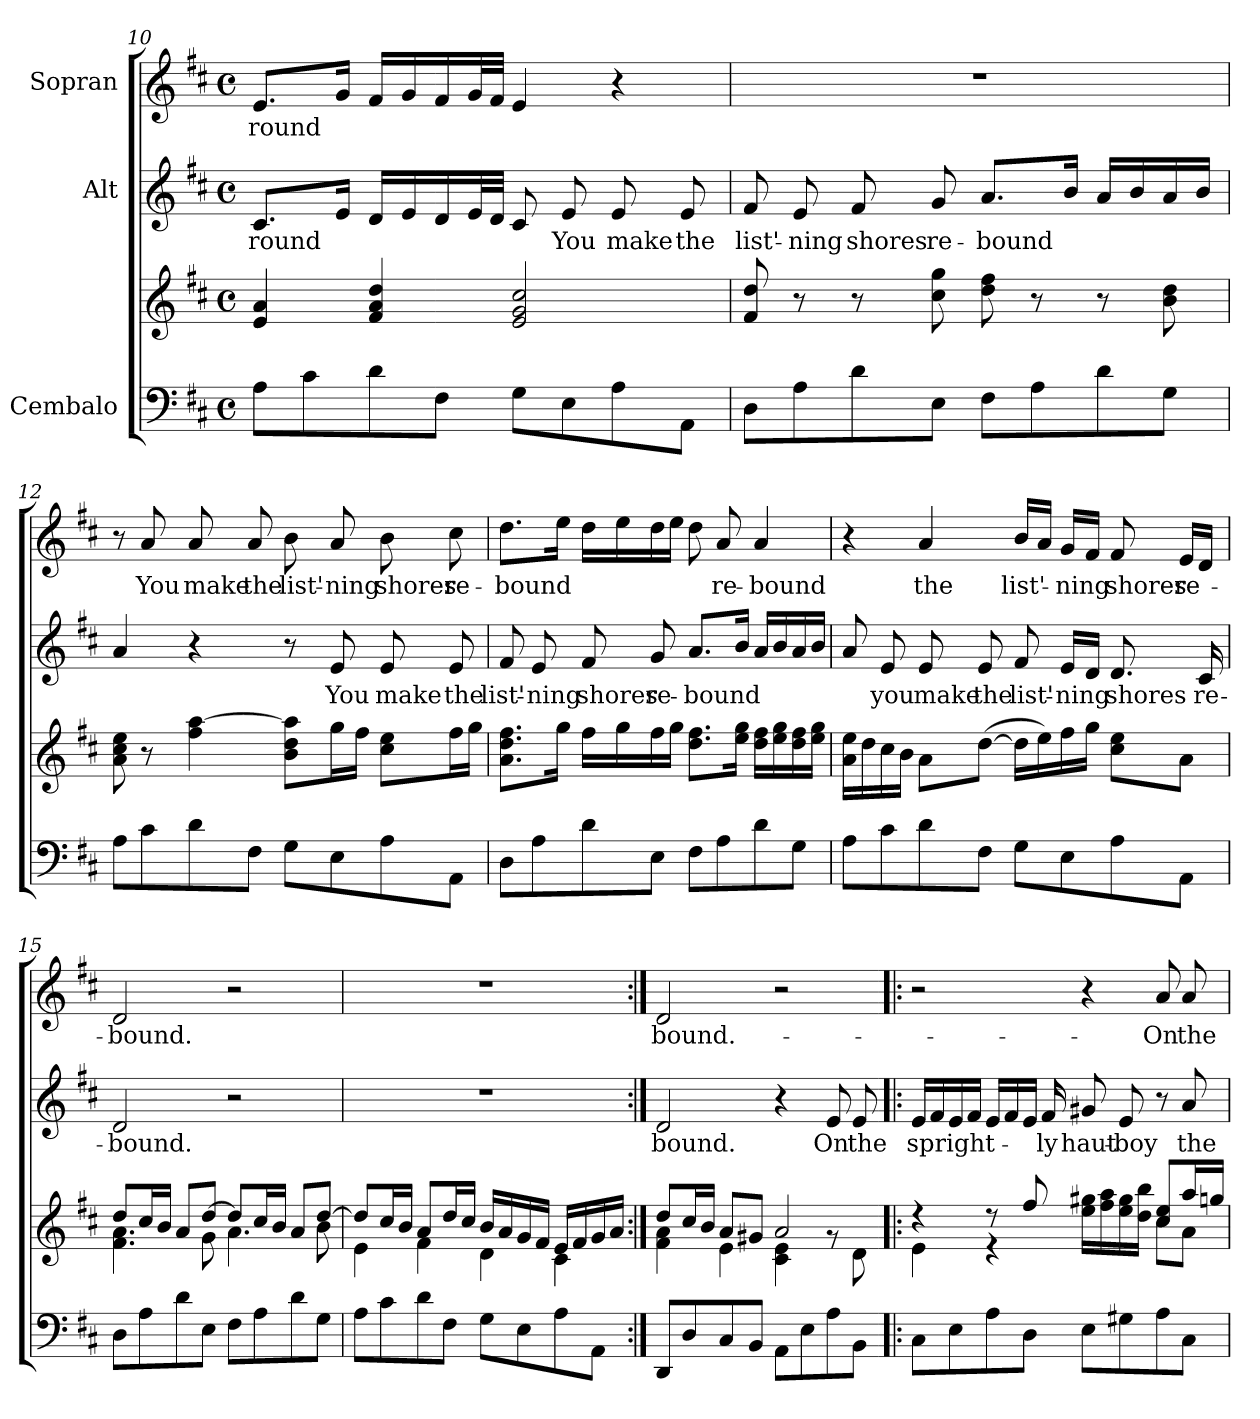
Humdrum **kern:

**kern	**kern	**kern	**text	**kern	**text
*part3	*part3	*part2	*part2	*part1	*part1
*staff4	*staff3	*staff2	*staff2	*staff1	*staff1
*I"Cembalo	*	*I"Alt	*	*I"Sopran	*
*clefF4	*clefG2	*clefG2	*	*clefG2	*
*k[f#c#]	*k[f#c#]	*k[f#c#]	*	*k[f#c#]	*
*M4/4	*M4/4	*M4/4	*	*M4/4	*
*met(c)	*met(c)	*met(c)	*	*met(c)	*
=10	=10	=10	=10	=10	=10
!	!	!	!LO:LY:b	!	!LO:LY:b
8A\L	4e/ 4a/	8.c#/L	-round	8.e/L	round
8c#\	.	.	.	.	.
.	.	16e/Jk	.	16g/Jk	.
8d\	4f#/ 4a/ 4dd/	16d/LL	.	16f#/LL	.
.	.	16e/	.	16g/	.
8F#\J	.	16d/	.	16f#/	.
.	.	32e/L	.	32g/L	.
.	.	32d/JJJ	.	32f#/JJJ	.
8G\L	2e/ 2g/ 2cc#/	8c#/	.	4e/	.
!	!	!	!LO:LY:b	!	!
8E\	.	8e/	You	.	.
!	!	!	!LO:LY:b	!	!
8A\	.	8e/	make	4r	.
!	!	!	!LO:LY:b	!	!
8AA\J	.	8e/	the	.	.
!!LO:PB:g=z
=11	=11	=11	=11	=11	=11
!	!	!	!LO:LY:b	!	!
8D\L	8f#/ 8dd/	8f#/	list'-	1r	.
!	!	!	!LO:LY:b	!	!
8A\	8r	8e/	-ning	.	.
!	!	!	!LO:LY:b	!	!
8d\	8r	8f#/	shores	.	.
!	!	!	!LO:LY:b	!	!
8E\J	8cc#\ 8gg\	8g/	re-	.	.
!	!	!	!LO:LY:b	!	!
8F#\L	8dd\ 8ff#\	8.a/L	-bound	.	.
8A\	8r	.	.	.	.
.	.	16b/Jk	.	.	.
8d\	8r	16a/LL	.	.	.
.	.	16b/	.	.	.
8G\J	8b\ 8dd\	16a/	.	.	.
.	.	16b/JJ	.	.	.
=12	=12	=12	=12	=12	=12
8A\L	8a\ 8cc#\ 8ee\	4a/	.	8r	.
!	!	!	!	!	!LO:LY:b
8c#\	8r	.	.	8a/	You
!	!	!	!	!	!LO:LY:b
8d\	4ff#\ [4aa\	4r	.	8a/	make
!	!	!	!	!	!LO:LY:b
8F#\J	.	.	.	8a/	the
!	!	!	!	!	!LO:LY:b
8G\L	8b\ 8dd\ 8aa\]L	8r	.	8b\	list'-
!	!	!	!LO:LY:b	!	!LO:LY:b
8E\	16gg\L	8e/	You	8a/	-ning
.	16ff#\JJ	.	.	.	.
!	!	!	!LO:LY:b	!	!LO:LY:b
8A\	8cc#\ 8ee\L	8e/	make	8b\	shores
!	!	!	!LO:LY:b	!	!LO:LY:b
8AA\J	16ff#\L	8e/	the	8cc#\	re-
.	16gg\JJ	.	.	.	.
=13	=13	=13	=13	=13	=13
!	!	!	!LO:LY:b	!	!LO:LY:b
8D\L	8.a\ 8.dd\ 8.ff#\L	8f#/	list'-	8.dd\L	-bound
!	!	!	!LO:LY:b	!	!
8A\	.	8e/	-ning	.	.
.	16gg\Jk	.	.	16ee\Jk	.
!	!	!	!LO:LY:b	!	!
8d\	16ff#\LL	8f#/	shores	16dd\LL	.
.	16gg\	.	.	16ee\	.
!	!	!	!LO:LY:b	!	!
8E\J	16ff#\	8g/	re-	16dd\	.
.	16gg\JJ	.	.	16ee\JJ	.
!	!	!	!LO:LY:b	!	!
8F#\L	8.dd\ 8.ff#\L	8.a/L	-bound	8dd\	.
!	!	!	!	!	!LO:LY:b
8A\	.	.	.	8a/	re-
.	16ee\ 16gg\Jk	16b/Jk	.	.	.
!	!	!	!	!	!LO:LY:b
8d\	16dd\ 16ff#\LL	16a/LL	.	4a/	-bound
.	16ee\ 16gg\	16b/	.	.	.
8G\J	16dd\ 16ff#\	16a/	.	.	.
.	16ee\ 16gg\JJ	16b/JJ	.	.	.
!!LO:LB:g=z
=14	=14	=14	=14	=14	=14
8A\L	16a\ 16ee\LL	8a/	.	4r	.
.	16dd\	.	.	.	.
!	!	!	!LO:LY:b	!	!
8c#\	16cc#\	8e/	you	.	.
.	16b\JJ	.	.	.	.
!	!	!	!LO:LY:b	!	!LO:LY:b
8d\	8a\L	8e/	make	4a/	the
!	!	!	!LO:LY:b	!	!
8F#\J	(>[8dd\J	8e/	the	.	.
!	!	!	!LO:LY:b	!	!LO:LY:b
8G\L	16dd\LL]	8f#/	list'-	16b/LL	list'-
.	16ee\)	.	.	16a/JJ	.
!	!	!	!LO:LY:b	!	!LO:LY:b
8E\	16ff#\	16e/LL	-ning	16g/LL	-ning
.	16gg\JJ	16d/JJ	.	16f#/JJ	.
!	!	!	!LO:LY:b	!	!LO:LY:b
8A\	8cc#\ 8ee\L	8.d/	shores	8f#/	shores
!	!	!	!	!	!LO:LY:b
8AA\J	8a\J	.	.	16e/LL	re-
!	!	!	!LO:LY:b	!	!
.	.	16c#/	re-	16d/JJ	.
=15	=15	=15	=15	=15	=15
*	*^	*	*	*	*
!	!	!	!	!LO:LY:b	!	!LO:LY:b
8D\L	8dd/L	4.f#\ 4.a\	2d/	-bound.	2d/	-bound.
8A\	16cc#/L	.	.	.	.	.
.	16b/JJ	.	.	.	.	.
8d\	8a/L	.	.	.	.	.
8E\J	[8dd/J	8g\	.	.	.	.
8F#\L	8dd/L]	4.a\	2r	.	2r	.
8A\	16cc#/L	.	.	.	.	.
.	16b/JJ	.	.	.	.	.
8d\	8a/L	.	.	.	.	.
8G\J	[8dd/J	8b\	.	.	.	.
=16	=16	=16	=16	=16	=16	=16
8A\L	8dd/L]	4e\	1r	.	1r	.
8c#\	16cc#/L	.	.	.	.	.
.	16b/JJ	.	.	.	.	.
8d\	8a/L	4f#\	.	.	.	.
8F#\J	16dd/L	.	.	.	.	.
.	16cc#/JJ	.	.	.	.	.
8G\L	16b/LL	4d\	.	.	.	.
.	16a/	.	.	.	.	.
8E\	16g/	.	.	.	.	.
.	16f#/JJ	.	.	.	.	.
8A\	16e/LL	4c#\	.	.	.	.
.	16f#/	.	.	.	.	.
8AA\J	16g/	.	.	.	.	.
.	16a/JJ	.	.	.	.	.
!!LO:LB:g=z
=17:|!	=17:|!	=17:|!	=17:|!	=17:|!	=17:|!	=17:|!
!	!	!	!	!LO:LY:b	!	!LO:LY:b
8DD/L	8dd/L	4f#\ 4a\	2d/	bound.	2d/	bound.-
8D/	16cc#/L	.	.	.	.	.
.	16b/JJ	.	.	.	.	.
8C#/	8a/L	4e\	.	.	.	.
8BB/J	8g#X/J	.	.	.	.	.
8AA\L	2a/	4c#\ 4e\	4r	.	2r	.
8E\	.	.	.	.	.	.
!	!	!	!	!LO:LY:b	!	!
8A\	.	8rg	8e/	On	.	.
!	!	!	!	!LO:LY:b	!	!
8BB\J	.	8d\	8e/	the	.	.
=18!|:	=18!|:	=18!|:	=18!|:	=18!|:	=18!|:	=18!|:
!	!	!	!	!LO:LY:b	!	!
8C#\L	4r	4e\	16e/LL	spright-	2r	.
.	.	.	16f#/	.	.	.
8E\	.	.	16e/	.	.	.
.	.	.	16f#/JJ	.	.	.
8A\	8r	4r	16e/LL	.	.	.
.	.	.	16f#/	.	.	.
8D\J	8ff#/	.	16e/JJ	.	.	.
!	!	!	!	!LO:LY:b	!	!
.	.	.	16f#/	-ly	.	.
!	!	!	!	!LO:LY:b	!	!
8E\L	16ee\ 16gg#X\LL	4ryy	8g#X/	haut-	4r	.
.	16ff#\ 16aa\	.	.	.	.	.
!	!	!	!	!LO:LY:b	!	!
8G#X\	16ee\ 16gg#\	.	8e/	-boy	.	.
.	16dd\ 16bb\JJ	.	.	.	.	.
!	!	!	!	!	!	!LO:LY:b
8A\	8cc#/ 8ee/L	8cc#\L	8r	.	8a/	On
!	!	!	!	!LO:LY:b	!	!LO:LY:b
8C#\J	16aa/L	8a\J	8a/	the	8a/	the
.	16ggn/JJ	.	.	.	.	.
*	*v	*v	*	*	*	*
=	=	=	=	=	=
*-	*-	*-	*-	*-	*-
